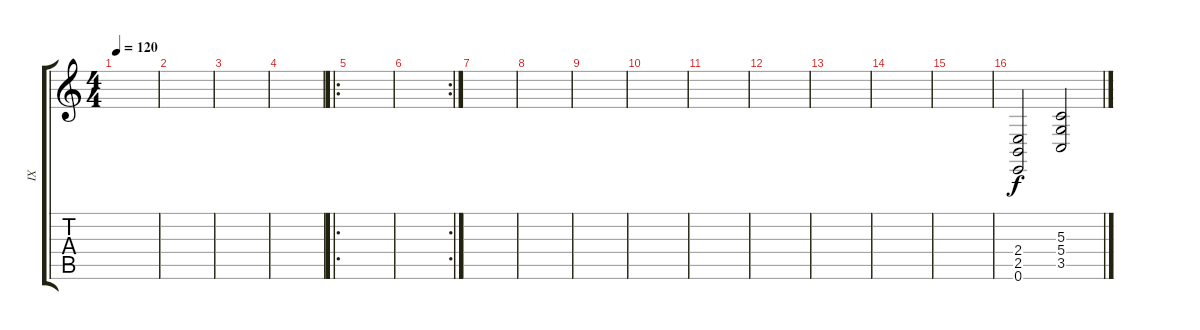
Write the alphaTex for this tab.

\track ("IX" "IX") {instrument oboe}
\staff {score tabs}
\tuning (E4 B3 G3 D3 A2 E2) {hide}
\ts (4 4)
\tempo 120
\clef g2
\ks c
|
|
|
|
\ro
|
\rc 2
|
|
|
|
|
|
|
|
|
|
(2.4 2.5 0.6).2 (5.3 5.4 3.5).2
